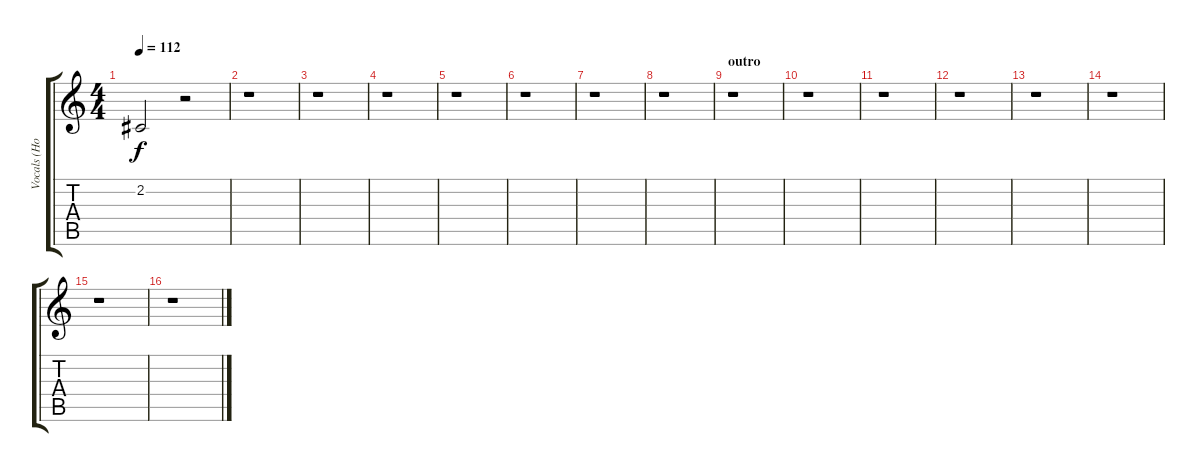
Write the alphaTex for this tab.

\track ("Vocals (Hogson)" "Vocals (Ho") {instrument lead6voice}
\staff {score tabs}
\tuning (E4 B3 G3 D3 A2 E2) {hide}
\ts (4 4)
\tempo 112
\clef g2
\ks c
2.2.2{dy f} r.2 |
r.1 |
r.1 |
r.1 |
r.1 |
r.1 |
r.1 |
r.1 |
\section ("" "outro")
r.1 |
r.1 |
r.1 |
r.1 |
r.1 |
r.1 |
r.1 |
r.1
